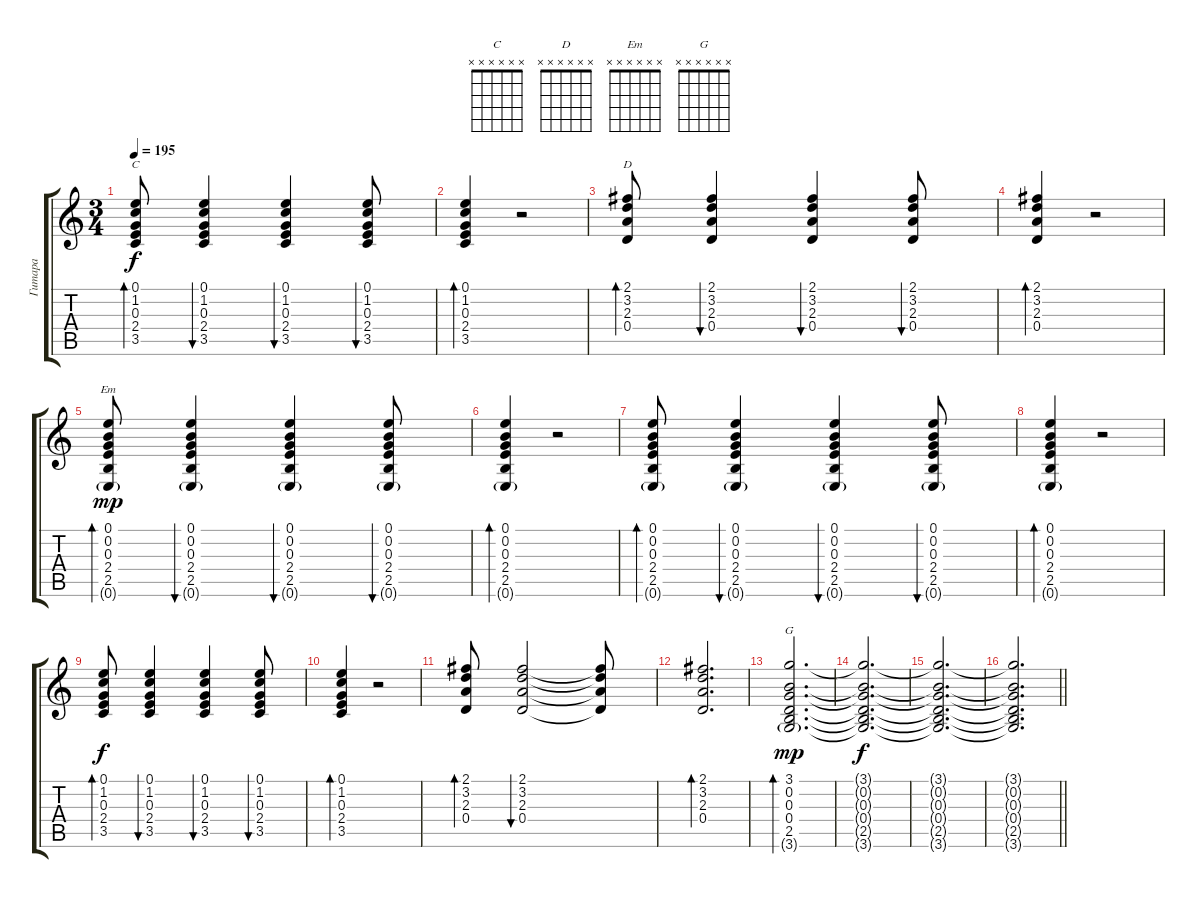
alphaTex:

\track ("Гитара" "Гитара") {instrument acousticguitarsteel}
\staff {score tabs}
\tuning (E4 B3 G3 D3 A2 E2) {hide}
\chord ("C" x x x x x x)
\chord ("D" x x x x x x)
\chord ("Em" x x x x x x)
\chord ("G" x x x x x x)
\ts (3 4)
\tempo 195
\clef g2
\ks c
(0.1 1.2 0.3 2.4 3.5).8{bd 60 ch "C" dy f} (0.1 1.2 0.3 2.4 3.5).4{bu 60} (0.1 1.2 0.3 2.4 3.5).4{bu 60} (0.1 1.2 0.3 2.4 3.5).8{bu 60} |
(0.1 1.2 0.3 2.4 3.5).4{bd 60} r.2 |
(2.1 3.2 2.3 0.4).8{bd 60 ch "D"} (2.1 3.2 2.3 0.4).4{bu 60} (2.1 3.2 2.3 0.4).4{bu 60} (2.1 3.2 2.3 0.4).8{bu 60} |
(2.1 3.2 2.3 0.4).4{bd 60} r.2 |
(0.1 0.2 0.3 2.4 2.5 0.6{g}).8{bd 60 ch "Em" dy mp} (0.1 0.2 0.3 2.4 2.5 0.6{g}).4{bu 60} (0.1 0.2 0.3 2.4 2.5 0.6{g}).4{bu 60} (0.1 0.2 0.3 2.4 2.5 0.6{g}).8{bu 60} |
(0.1 0.2 0.3 2.4 2.5 0.6{g}).4{bd 60} r.2 |
(0.1 0.2 0.3 2.4 2.5 0.6{g}).8{bd 60} (0.1 0.2 0.3 2.4 2.5 0.6{g}).4{bu 60} (0.1 0.2 0.3 2.4 2.5 0.6{g}).4{bu 60} (0.1 0.2 0.3 2.4 2.5 0.6{g}).8{bu 60} |
(0.1 0.2 0.3 2.4 2.5 0.6{g}).4{bd 60} r.2 |
(0.1 1.2 0.3 2.4 3.5).8{bd 60 dy f} (0.1 1.2 0.3 2.4 3.5).4{bu 60} (0.1 1.2 0.3 2.4 3.5).4{bu 60} (0.1 1.2 0.3 2.4 3.5).8{bu 60} |
(0.1 1.2 0.3 2.4 3.5).4{bd 60} r.2 |
(2.1 3.2 2.3 0.4).8{bd 60} (2.1 3.2 2.3 0.4).2{bu 60} (2.1{t} 3.2{t} 2.3{t} 0.4{t}).8 |
(2.1 3.2 2.3 0.4).2{d bd 60} |
(3.1 0.2 0.3 0.4 2.5 3.6{g}).2{d bd 60 ch "G" dy mp} |
(3.1{t} 0.2{t} 0.3{t} 0.4{t} 2.5{t} 3.6{t}).2{d dy f} |
(3.1{t} 0.2{t} 0.3{t} 0.4{t} 2.5{t} 3.6{t}).2{d} |
\barLineRight lightlight
(3.1{t} 0.2{t} 0.3{t} 0.4{t} 2.5{t} 3.6{t}).2{d}
